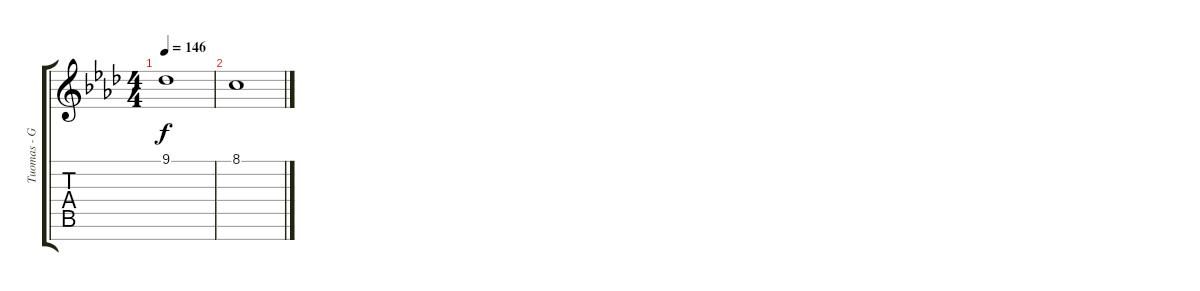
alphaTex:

\track ("Tuomas - Goblins" "Tuomas - G") {instrument fx6goblins}
\staff {score tabs}
\tuning (E4 B3 G3 D3 A2 E2 B1) {hide}
\ts (4 4)
\tempo 146
\clef g2
\ks fminor
9.1.1{dy f} |
8.1.1
